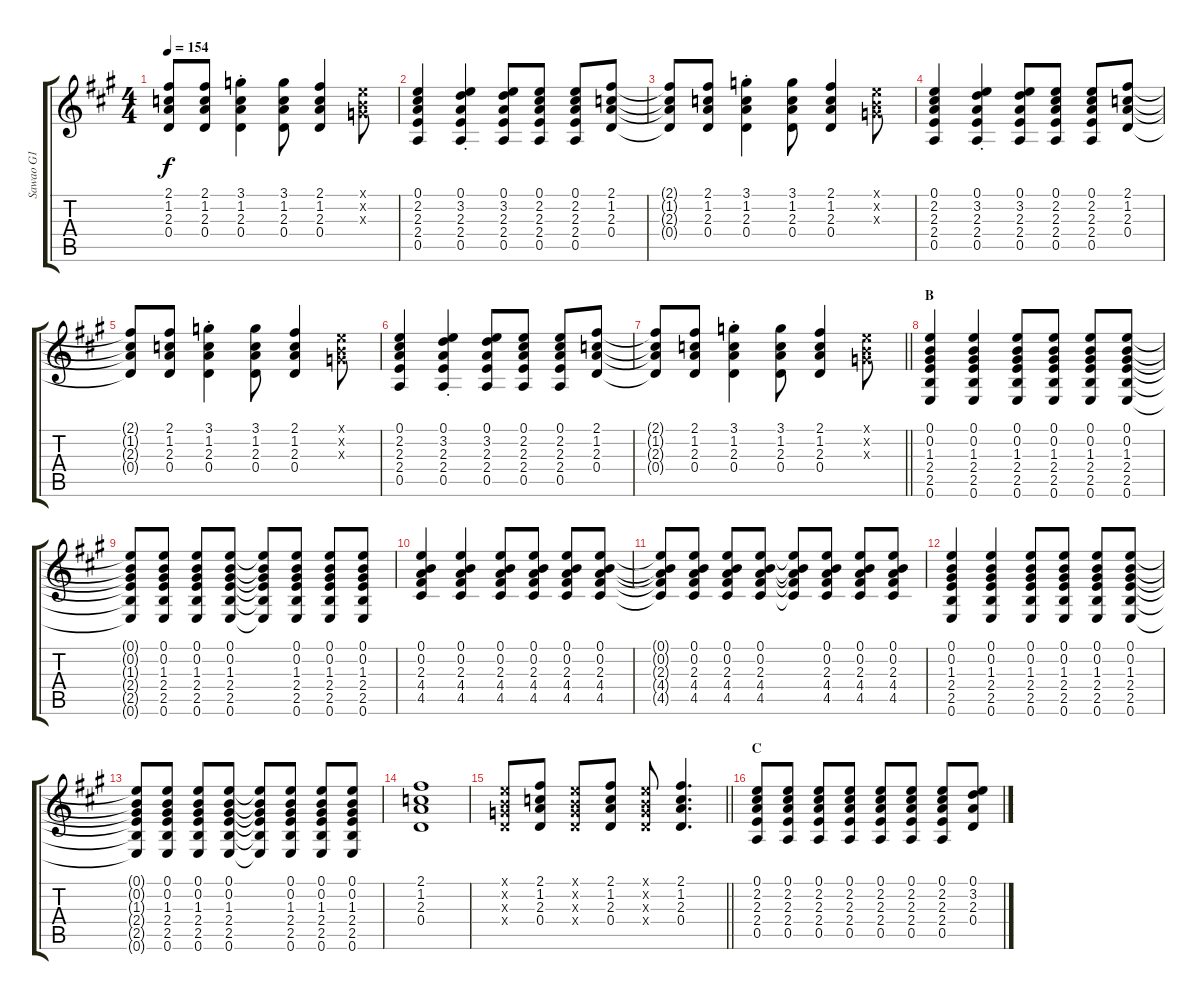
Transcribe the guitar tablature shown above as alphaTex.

\track ("Sawao G1" "Sawao G1") {instrument distortionguitar}
\staff {score tabs}
\tuning (E4 B3 G3 D3 A2 E2) {hide}
\ts (4 4)
\tempo 154
\clef g2
\ks a
(2.1{t} 1.2{t} 2.3{t} 0.4{t}).8{dy f} (2.1 1.2 2.3 0.4).8 (3.1{st} 1.2{st} 2.3{st} 0.4{st}).4 (3.1 1.2 2.3 0.4).8 (2.1 1.2 2.3 0.4).4 (0.1{x} 0.2{x} 0.3{x}).8 |
(0.1 2.2 2.3 2.4 0.5).4 (0.1{st} 3.2{st} 2.3{st} 2.4{st} 0.5{st}).4 (0.1 3.2 2.3 2.4 0.5).8 (0.1 2.2 2.3 2.4 0.5).8 (0.1 2.2 2.3 2.4 0.5).8 (2.1 1.2 2.3 0.4).8 |
(2.1{t} 1.2{t} 2.3{t} 0.4{t}).8 (2.1 1.2 2.3 0.4).8 (3.1{st} 1.2{st} 2.3{st} 0.4{st}).4 (3.1 1.2 2.3 0.4).8 (2.1 1.2 2.3 0.4).4 (0.1{x} 0.2{x} 0.3{x}).8 |
(0.1 2.2 2.3 2.4 0.5).4 (0.1{st} 3.2{st} 2.3{st} 2.4{st} 0.5{st}).4 (0.1 3.2 2.3 2.4 0.5).8 (0.1 2.2 2.3 2.4 0.5).8 (0.1 2.2 2.3 2.4 0.5).8 (2.1 1.2 2.3 0.4).8 |
(2.1{t} 1.2{t} 2.3{t} 0.4{t}).8 (2.1 1.2 2.3 0.4).8 (3.1{st} 1.2{st} 2.3{st} 0.4{st}).4 (3.1 1.2 2.3 0.4).8 (2.1 1.2 2.3 0.4).4 (0.1{x} 0.2{x} 0.3{x}).8 |
(0.1 2.2 2.3 2.4 0.5).4 (0.1{st} 3.2{st} 2.3{st} 2.4{st} 0.5{st}).4 (0.1 3.2 2.3 2.4 0.5).8 (0.1 2.2 2.3 2.4 0.5).8 (0.1 2.2 2.3 2.4 0.5).8 (2.1 1.2 2.3 0.4).8 |
\barLineRight lightlight
(2.1{t} 1.2{t} 2.3{t} 0.4{t}).8 (2.1 1.2 2.3 0.4).8 (3.1{st} 1.2{st} 2.3{st} 0.4{st}).4 (3.1 1.2 2.3 0.4).8 (2.1 1.2 2.3 0.4).4 (0.1{x} 0.2{x} 0.3{x}).8 |
\section ("" "B")
(0.1 0.2 1.3 2.4 2.5 0.6).4 (0.1 0.2 1.3 2.4 2.5 0.6).4 (0.1 0.2 1.3 2.4 2.5 0.6).8 (0.1 0.2 1.3 2.4 2.5 0.6).8 (0.1 0.2 1.3 2.4 2.5 0.6).8 (0.1 0.2 1.3 2.4 2.5 0.6).8 |
(0.1{t} 0.2{t} 1.3{t} 2.4{t} 2.5{t} 0.6{t}).8 (0.1 0.2 1.3 2.4 2.5 0.6).8 (0.1 0.2 1.3 2.4 2.5 0.6).8 (0.1 0.2 1.3 2.4 2.5 0.6).8 (0.1{t} 0.2{t} 1.3{t} 2.4{t} 2.5{t} 0.6{t}).8 (0.1 0.2 1.3 2.4 2.5 0.6).8 (0.1 0.2 1.3 2.4 2.5 0.6).8 (0.1 0.2 1.3 2.4 2.5 0.6).8 |
(0.1 0.2 2.3 4.4 4.5).4 (0.1 0.2 2.3 4.4 4.5).4 (0.1 0.2 2.3 4.4 4.5).8 (0.1 0.2 2.3 4.4 4.5).8 (0.1 0.2 2.3 4.4 4.5).8 (0.1 0.2 2.3 4.4 4.5).8 |
(0.1{t} 0.2{t} 2.3{t} 4.4{t} 4.5{t}).8 (0.1 0.2 2.3 4.4 4.5).8 (0.1 0.2 2.3 4.4 4.5).8 (0.1 0.2 2.3 4.4 4.5).8 (0.1{t} 0.2{t} 2.3{t} 4.4{t} 4.5{t}).8 (0.1 0.2 2.3 4.4 4.5).8 (0.1 0.2 2.3 4.4 4.5).8 (0.1 0.2 2.3 4.4 4.5).8 |
(0.1 0.2 1.3 2.4 2.5 0.6).4 (0.1 0.2 1.3 2.4 2.5 0.6).4 (0.1 0.2 1.3 2.4 2.5 0.6).8 (0.1 0.2 1.3 2.4 2.5 0.6).8 (0.1 0.2 1.3 2.4 2.5 0.6).8 (0.1 0.2 1.3 2.4 2.5 0.6).8 |
(0.1{t} 0.2{t} 1.3{t} 2.4{t} 2.5{t} 0.6{t}).8 (0.1 0.2 1.3 2.4 2.5 0.6).8 (0.1 0.2 1.3 2.4 2.5 0.6).8 (0.1 0.2 1.3 2.4 2.5 0.6).8 (0.1{t} 0.2{t} 1.3{t} 2.4{t} 2.5{t} 0.6{t}).8 (0.1 0.2 1.3 2.4 2.5 0.6).8 (0.1 0.2 1.3 2.4 2.5 0.6).8 (0.1 0.2 1.3 2.4 2.5 0.6).8 |
(2.1 1.2 2.3 0.4).1 |
\barLineRight lightlight
(0.1{x} 0.2{x} 0.3{x} 0.4{x}).8 (2.1 1.2 2.3 0.4).8 (0.1{x} 0.2{x} 0.3{x} 0.4{x}).8 (2.1 1.2 2.3 0.4).8 (0.1{x} 0.2{x} 0.3{x} 0.4{x}).8 (2.1 1.2 2.3 0.4).4{d} |
\section ("" "C")
(0.1 2.2 2.3 2.4 0.5).8 (0.1 2.2 2.3 2.4 0.5).8 (0.1 2.2 2.3 2.4 0.5).8 (0.1 2.2 2.3 2.4 0.5).8 (0.1 2.2 2.3 2.4 0.5).8 (0.1 2.2 2.3 2.4 0.5).8 (0.1 2.2 2.3 2.4 0.5).8 (0.1 3.2 2.3 0.4).8
